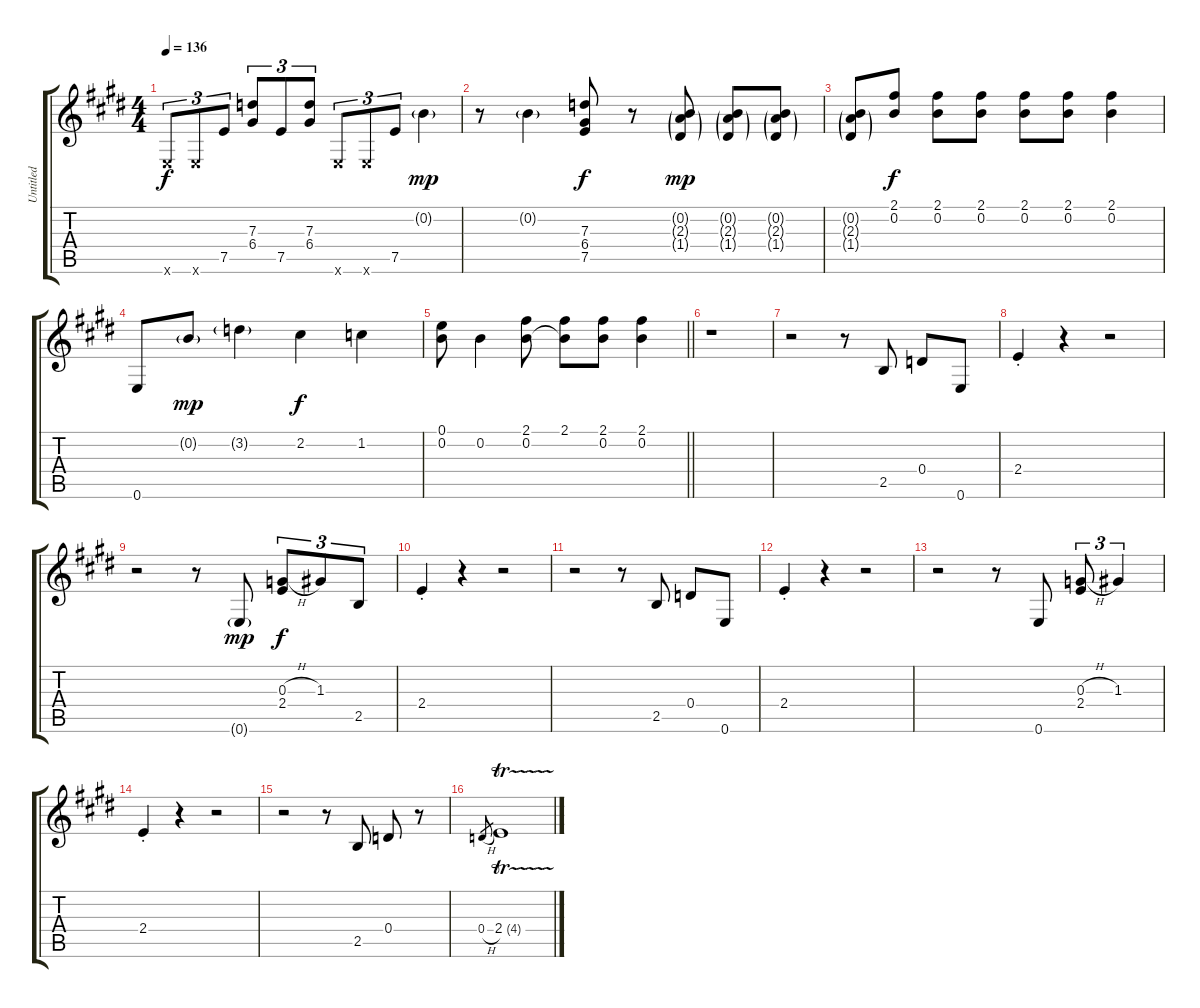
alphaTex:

\track ("Untitled" "Untitled") {instrument distortionguitar}
\staff {score tabs}
\tuning (E4 B3 G3 D3 A2 E2) {hide}
\ts (4 4)
\tempo 136
\clef g2
\ks c#minor
0.6{x}.8{tu (3 2) dy f} 0.6{x}.8{tu (3 2)} 7.5.8{tu (3 2)} (7.3 6.4).8{tu (3 2)} 7.5.8{tu (3 2)} (7.3 6.4).8{tu (3 2)} 0.6{x}.8{tu (3 2)} 0.6{x}.8{tu (3 2)} 7.5.8{tu (3 2)} 0.2{g}.4{dy mp} |
r.8 0.2{g}.4 (7.3 6.4 7.5).8{dy f} r.8 (0.2{g} 2.3{g} 1.4{g}).8{dy mp} (0.2{g} 2.3{g} 1.4{g}).8 (0.2{g} 2.3{g} 1.4{g}).8 |
\ks e
(0.2{g} 2.3{g} 1.4{g}).8 (2.1 0.2).8{dy f} (2.1 0.2).8 (2.1 0.2).8 (2.1 0.2).8 (2.1 0.2).8 (2.1 0.2).4 |
\ks c#minor
0.6.8 0.2{g}.8{dy mp} 3.2{g}.4 2.2.4{dy f} 1.2.4 |
\barLineRight lightlight
(0.1 0.2).8 0.2.4 (2.1 0.2).8 (2.1 0.2{t}).8 (2.1 0.2).8 (2.1 0.2).4 |
\ks e
r.1 |
\ks c#minor
r.2 r.8 2.5.8 0.4.8 0.6.8 |
2.4{st}.4 r.4 r.2 |
\ks e
r.2 r.8 0.6{g}.8{dy mp} (0.3{h} 2.4).8{tu (3 2) dy f} 1.3.8{tu (3 2)} 2.5.8{tu (3 2)} |
\ks c#minor
2.4{st}.4 r.4 r.2 |
r.2 r.8 2.5.8 0.4.8 0.6.8 |
\ks e
2.4{st}.4 r.4 r.2 |
\ks c#minor
r.2 r.8 0.6.8 (0.3{h} 2.4).8{tu (3 2)} 1.3.4{tu (3 2)} |
2.4{st}.4 r.4 r.2 |
\ks e
r.2 r.8 2.5.8 0.4.8 r.8 |
\ks c#minor
0.4{h}.8{gr} 2.4{tr (4 32)}.1
